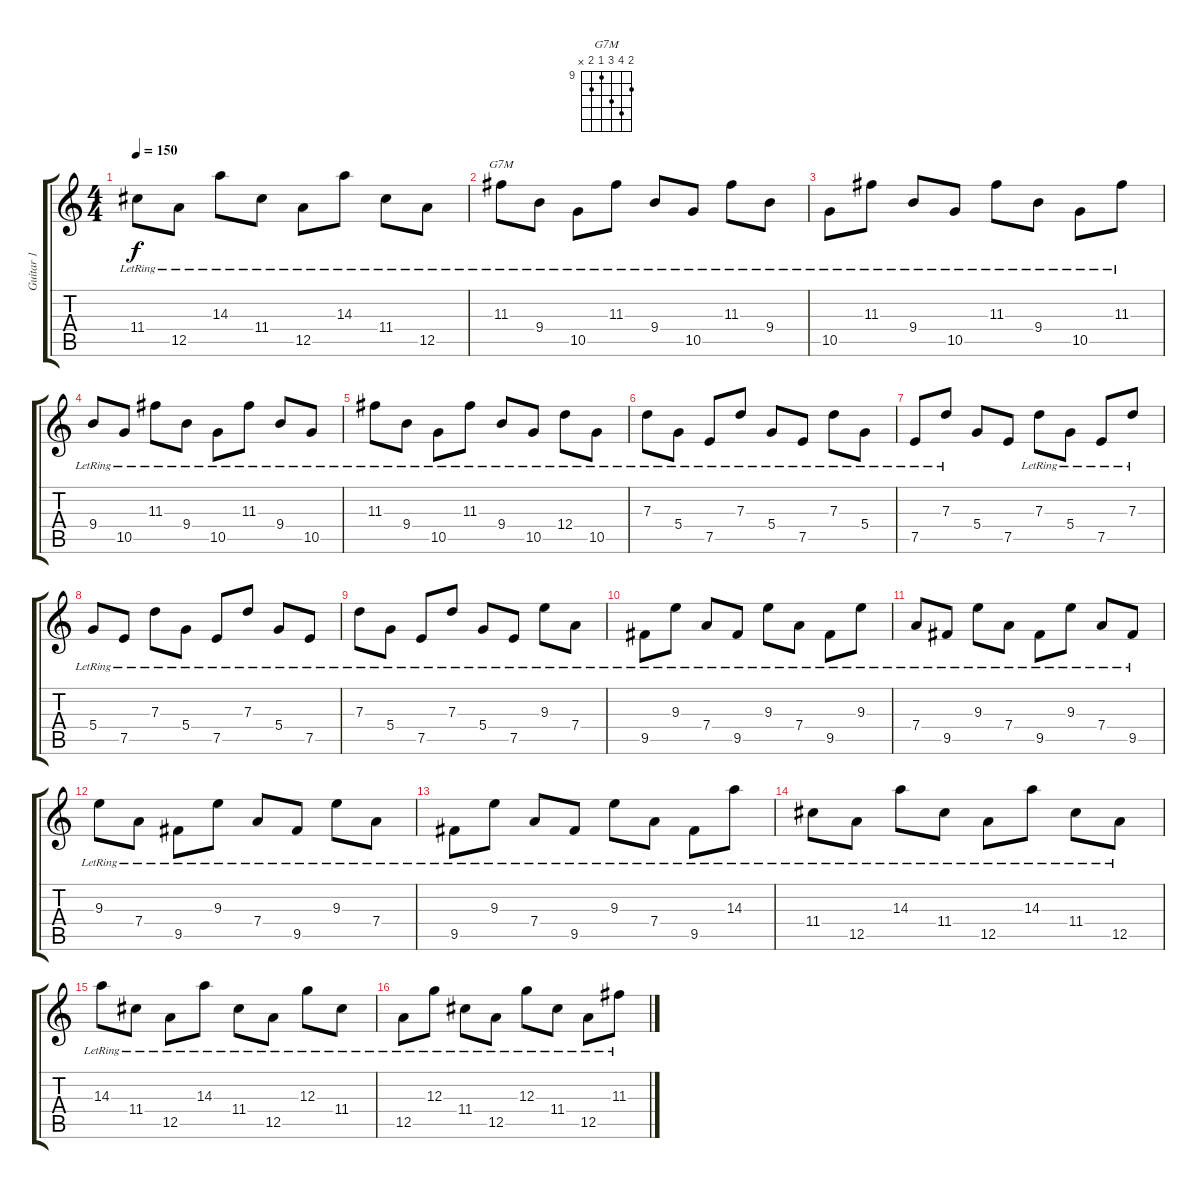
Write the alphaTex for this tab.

\track ("Guitar 1" "Guitar 1") {instrument electricguitarjazz}
\staff {score tabs}
\tuning (E4 B3 G3 D3 A2 E2) {hide}
\chord ("G7M" 10 12 11 9 10 x) {firstfret 9}
\ts (4 4)
\tempo 150
\clef g2
\ks c
11.4{lr}.8{dy f} 12.5{lr}.8 14.3{lr}.8 11.4{lr}.8 12.5{lr}.8 14.3{lr}.8 11.4{lr}.8 12.5{lr}.8 |
11.3{lr}.8{ch "G7M"} 9.4{lr}.8 10.5{lr}.8 11.3{lr}.8 9.4{lr}.8 10.5{lr}.8 11.3{lr}.8 9.4{lr}.8 |
10.5{lr}.8 11.3{lr}.8 9.4{lr}.8 10.5{lr}.8 11.3{lr}.8 9.4{lr}.8 10.5{lr}.8 11.3{lr}.8 |
9.4{lr}.8 10.5{lr}.8 11.3{lr}.8 9.4{lr}.8 10.5{lr}.8 11.3{lr}.8 9.4{lr}.8 10.5{lr}.8 |
11.3{lr}.8 9.4{lr}.8 10.5{lr}.8 11.3{lr}.8 9.4{lr}.8 10.5{lr}.8 12.4{lr}.8 10.5{lr}.8 |
7.3{lr}.8 5.4{lr}.8 7.5{lr}.8 7.3{lr}.8 5.4{lr}.8 7.5{lr}.8 7.3{lr}.8 5.4{lr}.8 |
7.5{lr}.8 7.3{lr}.8 5.4.8 7.5.8 7.3{lr}.8 5.4{lr}.8 7.5{lr}.8 7.3{lr}.8 |
5.4{lr}.8 7.5{lr}.8 7.3{lr}.8 5.4{lr}.8 7.5{lr}.8 7.3{lr}.8 5.4{lr}.8 7.5{lr}.8 |
7.3{lr}.8 5.4{lr}.8 7.5{lr}.8 7.3{lr}.8 5.4{lr}.8 7.5{lr}.8 9.3{lr}.8 7.4{lr}.8 |
9.5{lr}.8 9.3{lr}.8 7.4{lr}.8 9.5{lr}.8 9.3{lr}.8 7.4{lr}.8 9.5{lr}.8 9.3{lr}.8 |
7.4{lr}.8 9.5{lr}.8 9.3{lr}.8 7.4{lr}.8 9.5{lr}.8 9.3{lr}.8 7.4{lr}.8 9.5{lr}.8 |
9.3{lr}.8 7.4{lr}.8 9.5{lr}.8 9.3{lr}.8 7.4{lr}.8 9.5{lr}.8 9.3{lr}.8 7.4{lr}.8 |
9.5{lr}.8 9.3{lr}.8 7.4{lr}.8 9.5{lr}.8 9.3{lr}.8 7.4{lr}.8 9.5{lr}.8 14.3{lr}.8 |
11.4{lr}.8 12.5{lr}.8 14.3{lr}.8 11.4{lr}.8 12.5{lr}.8 14.3{lr}.8 11.4{lr}.8 12.5{lr}.8 |
14.3{lr}.8 11.4{lr}.8 12.5{lr}.8 14.3{lr}.8 11.4{lr}.8 12.5{lr}.8 12.3{lr}.8 11.4{lr}.8 |
12.5{lr}.8 12.3{lr}.8 11.4{lr}.8 12.5{lr}.8 12.3{lr}.8 11.4{lr}.8 12.5{lr}.8 11.3{lr}.8
